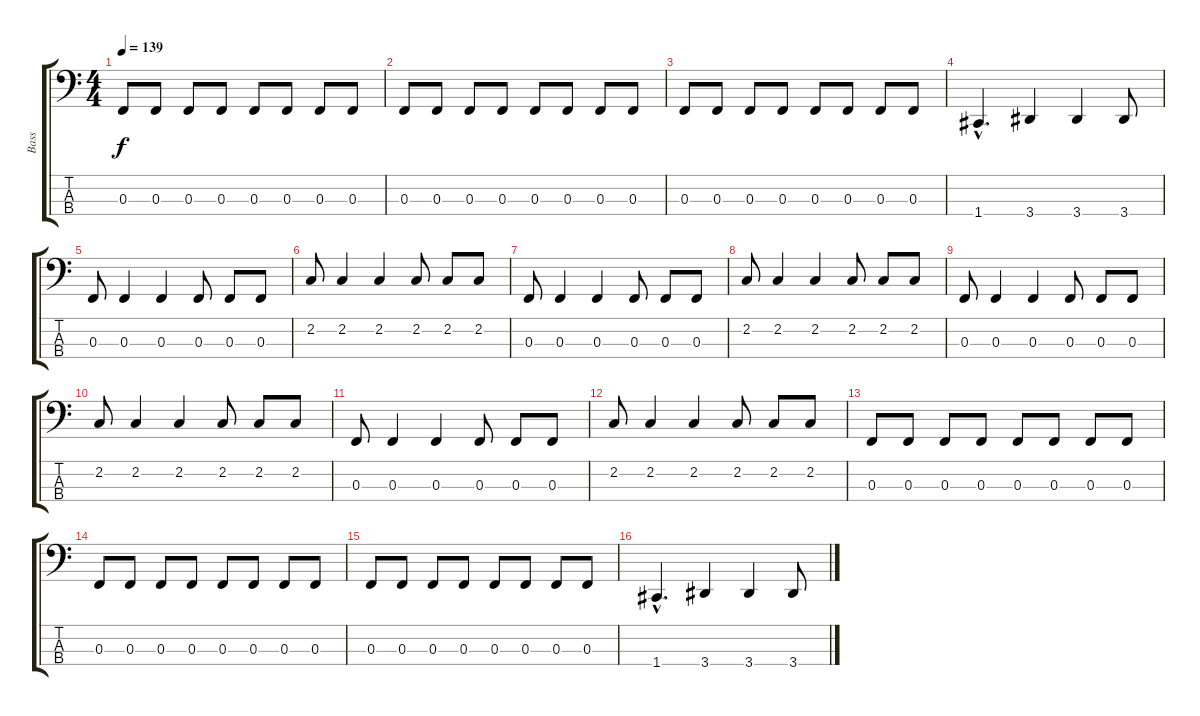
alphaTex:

\track ("Bass" "Bass") {instrument slapbass1}
\staff {score tabs}
\tuning (Eb2 Bb1 F1 C1) {hide}
\ts (4 4)
\tempo 139
\clef f4
\ks c
0.3.8{dy f} 0.3.8 0.3.8 0.3.8 0.3.8 0.3.8 0.3.8 0.3.8 |
0.3.8 0.3.8 0.3.8 0.3.8 0.3.8 0.3.8 0.3.8 0.3.8 |
0.3.8 0.3.8 0.3.8 0.3.8 0.3.8 0.3.8 0.3.8 0.3.8 |
1.4{hac}.4{d} 3.4.4 3.4.4 3.4.8 |
0.3.8 0.3.4 0.3.4 0.3.8 0.3.8 0.3.8 |
2.2.8 2.2.4 2.2.4 2.2.8 2.2.8 2.2.8 |
0.3.8 0.3.4 0.3.4 0.3.8 0.3.8 0.3.8 |
2.2.8 2.2.4 2.2.4 2.2.8 2.2.8 2.2.8 |
0.3.8 0.3.4 0.3.4 0.3.8 0.3.8 0.3.8 |
2.2.8 2.2.4 2.2.4 2.2.8 2.2.8 2.2.8 |
0.3.8 0.3.4 0.3.4 0.3.8 0.3.8 0.3.8 |
2.2.8 2.2.4 2.2.4 2.2.8 2.2.8 2.2.8 |
0.3.8 0.3.8 0.3.8 0.3.8 0.3.8 0.3.8 0.3.8 0.3.8 |
0.3.8 0.3.8 0.3.8 0.3.8 0.3.8 0.3.8 0.3.8 0.3.8 |
0.3.8 0.3.8 0.3.8 0.3.8 0.3.8 0.3.8 0.3.8 0.3.8 |
1.4{hac}.4{d} 3.4.4 3.4.4 3.4.8
